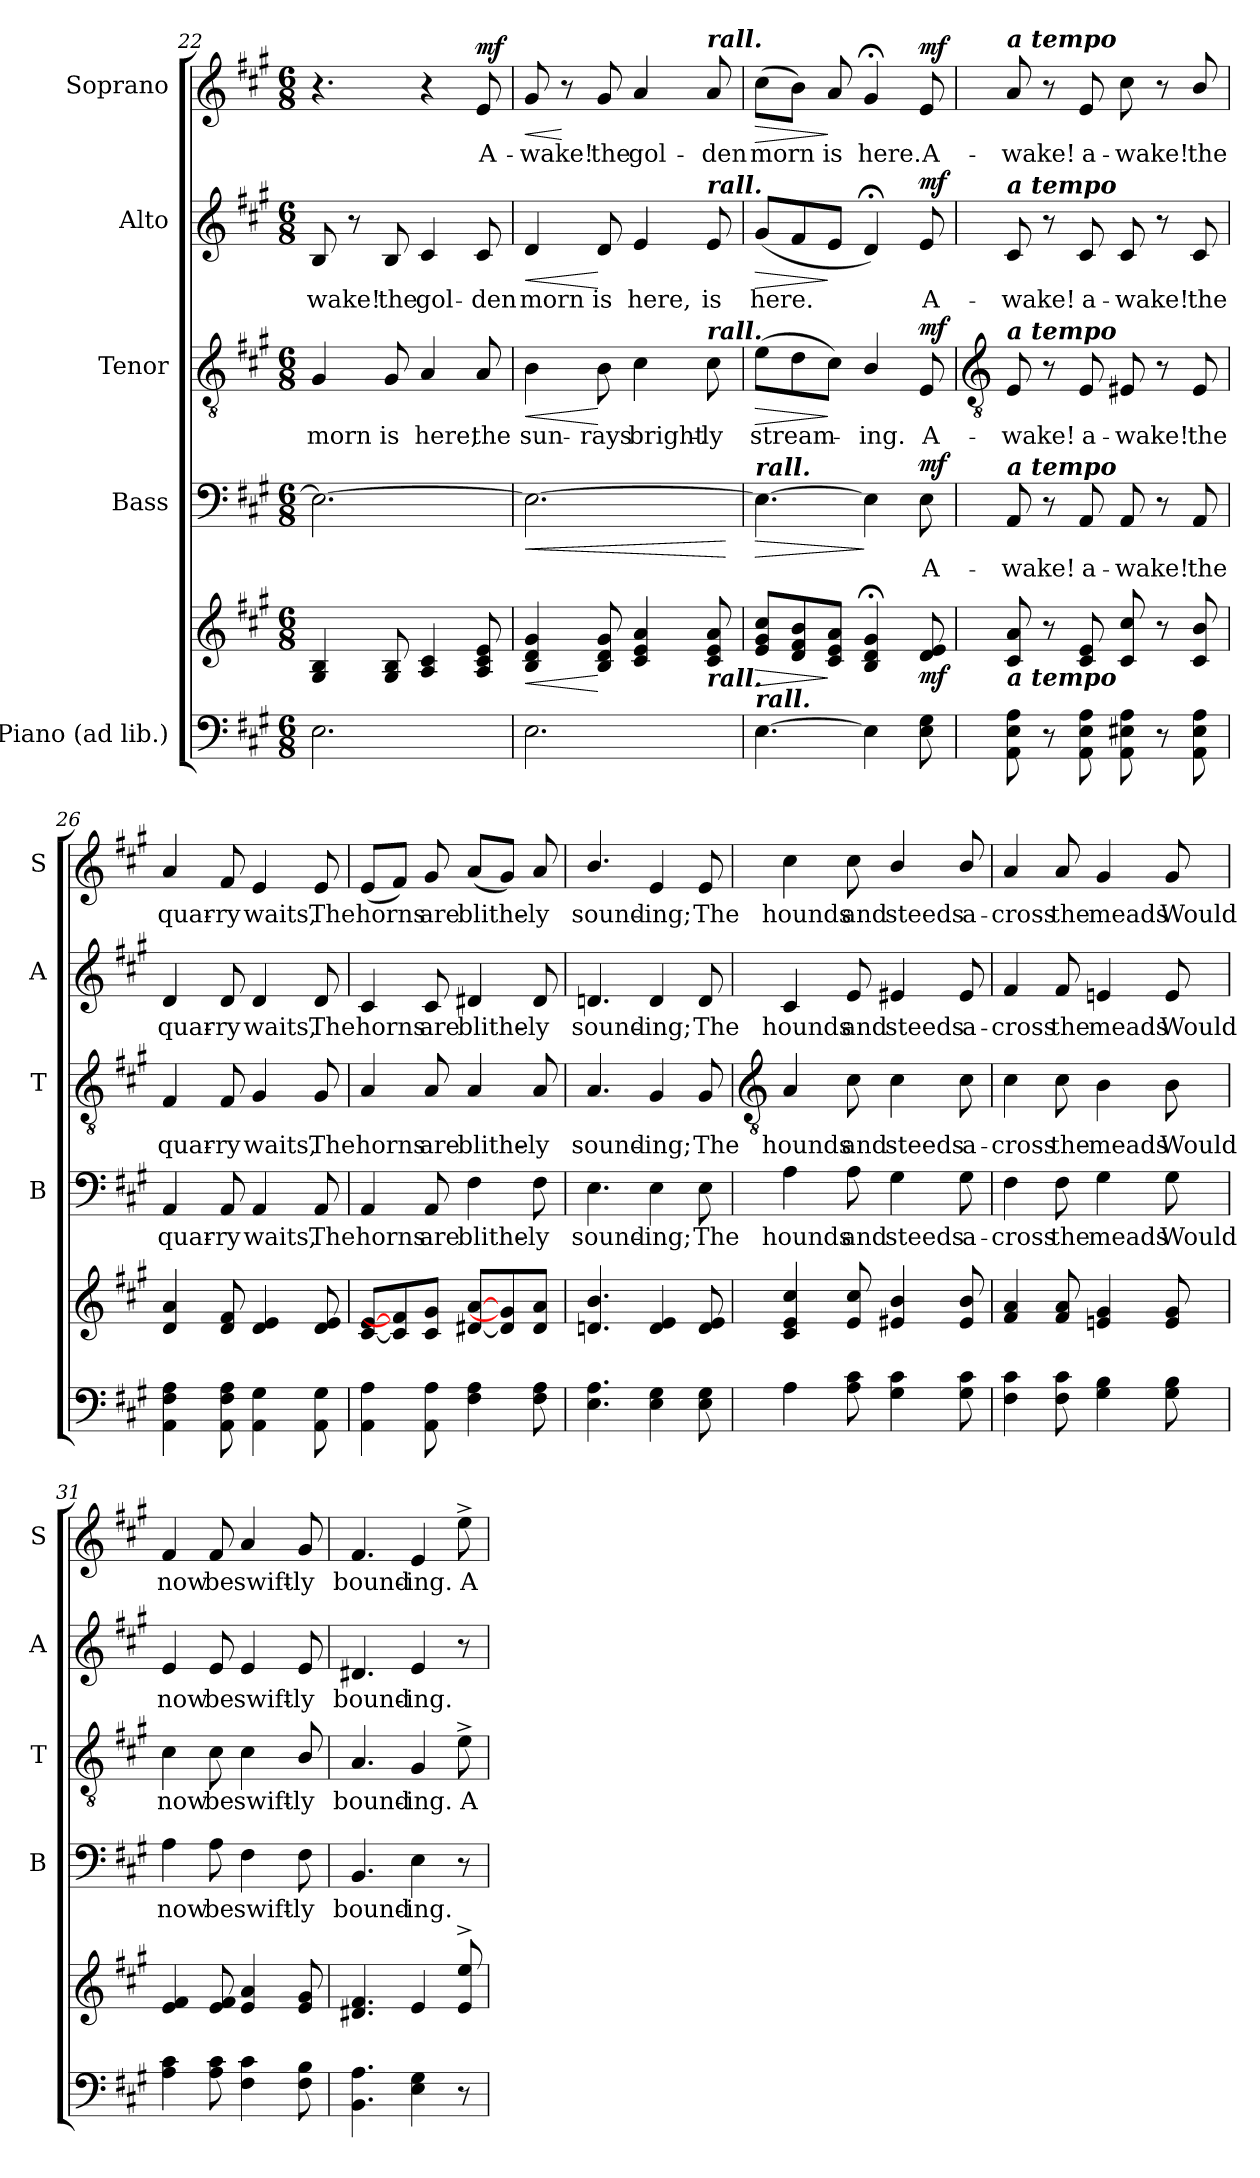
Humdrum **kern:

**kern	**kern	**dynam	**kern	**text	**dynam	**kern	**text	**dynam	**kern	**text	**dynam	**kern	**text	**dynam
*part5	*part5	*part5	*part4	*part4	*part4	*part3	*part3	*part3	*part2	*part2	*part2	*part1	*part1	*part1
*staff6	*staff5	*staff5/6	*staff4	*staff4	*staff4	*staff3	*staff3	*staff3	*staff2	*staff2	*staff2	*staff1	*staff1	*staff1
*I"Piano (ad lib.)	*	*	*I"Bass	*	*	*I"Tenor	*	*	*I"Alto	*	*	*I"Soprano	*	*
*	*	*	*I'B	*	*	*I'T	*	*	*I'A	*	*	*I'S	*	*
*clefF4	*clefG2	*	*clefF4	*	*	*clefGv2	*	*	*clefG2	*	*	*clefG2	*	*
*k[f#c#g#]	*k[f#c#g#]	*	*k[f#c#g#]	*	*	*k[f#c#g#]	*	*	*k[f#c#g#]	*	*	*k[f#c#g#]	*	*
*A:	*A:	*	*A:	*	*	*A:	*	*	*A:	*	*	*A:	*	*
*M6/8	*M6/8	*	*M6/8	*	*	*M6/8	*	*	*M6/8	*	*	*M6/8	*	*
=22	=22	=22	=22	=22	=22	=22	=22	=22	=22	=22	=22	=22	=22	=22
!	!	!	!	!	!	!	!LO:LY:b	!	!	!LO:LY:b	!	!	!	!
2.E	4G# 4B	.	2.E_	.	.	4G#	morn	.	8B	-wake!	.	4.r	.	.
.	.	.	.	.	.	.	.	.	8r	.	.	.	.	.
!	!	!	!	!	!	!	!LO:LY:b	!	!	!LO:LY:b	!	!	!	!
.	8G# 8B	.	.	.	.	8G#	is	.	8B	the	.	.	.	.
!	!	!	!	!	!	!	!LO:LY:b	!	!	!LO:LY:b	!	!	!	!
.	4A 4c#	.	.	.	.	4A	here,	.	4c#	gol-	.	4r	.	.
!	!	!	!	!	!	!	!LO:LY:b	!	!	!LO:LY:b	!	!	!LO:LY:b	!LO:DY:b
.	8A 8c# 8e	.	.	.	.	8A	the	.	8c#	-den	.	8e	A-	mf
=23	=23	=23	=23	=23	=23	=23	=23	=23	=23	=23	=23	=23	=23	=23
!	!	!LO:HP:b	!	!	!LO:HP:b	!	!LO:LY:b	!LO:HP:b	!	!LO:LY:b	!LO:HP:b	!	!LO:LY:b	!LO:HP:b
2.E	4B 4d 4g#	<	2.E_	.	<	4B	sun-	<	4d	morn	<	8g#	-wake!	<
.	.	.	.	.	.	.	.	.	.	.	.	8r	.	[
!	!	!	!	!	!	!	!LO:LY:b	!	!	!LO:LY:b	!	!	!LO:LY:b	!
.	8B 8d 8g#	[	.	.	.	8B	-rays	[	8d	is	[	8g#	the	.
!	!	!	!	!	!	!	!LO:LY:b	!	!	!LO:LY:b	!	!	!LO:LY:b	!
.	4c# 4e 4a	.	.	.	.	4c#	bright-	.	4e	here,	.	4a	gol-	.
!	!	!	!	!	!	!	!	!	!	!	!	!LO:TX:a:Bi:t=rall.	!	!
!	!	!	!	!	!	!	!	!	!LO:TX:a:Bi:t=rall.	!	!	!	!	!
!	!	!	!	!	!	!LO:TX:a:Bi:t=rall.	!	!	!	!	!	!	!	!
!	!LO:TX:b:Bi:t=rall.	!	!	!	!	!	!	!	!	!	!	!	!	!
!	!	!	!	!	!	!	!LO:LY:b	!	!	!LO:LY:b	!	!	!LO:LY:b	!
.	8c# 8e 8a	.	.	.	.	8c#	-ly	.	8e	is	.	8a	-den	.
.	.	.	.	.	[	.	.	.	.	.	.	.	.	.
=24	=24	=24	=24	=24	=24	=24	=24	=24	=24	=24	=24	=24	=24	=24
!	!	!	!LO:TX:a:Bi:t=rall.	!	!	!	!	!	!	!	!	!	!	!
!LO:TX:a:Bi:t=rall.	!	!	!	!	!	!	!	!	!	!	!	!	!	!
!	!	!LO:HP:b	!	!	!LO:HP:b	!	!LO:LY:b	!LO:HP:b	!	!LO:LY:b	!LO:HP:b	!	!LO:LY:b	!LO:HP:b
[4.E	8e 8g# 8cc#L	>	4.E_	.	>	(>8eL	stream-	>	(<8g#L	here.	>	(>8cc#L	morn	>
.	8d 8f# 8b	.	.	.	.	8d	.	.	8f#	.	.	8bJ)	.	.
!	!	!	!	!	!	!	!	!	!	!	!	!	!LO:LY:b	!
.	8c# 8e 8aJ	]	.	.	.	8c#J)	.	]	8eJ	.	]	8a	is	]
!	!	!	!	!	!	!	!LO:LY:b	!	!	!	!	!	!LO:LY:b	!
4E]	4B;< 4d;< 4g#;<	.	4E]	.	]	4B/	ing.	.	4d;<)	.	.	4g#;<	here.	.
!	!	!LO:DY:b	!	!LO:LY:b	!LO:DY:b	!	!LO:LY:b	!LO:DY:b	!	!LO:LY:b	!LO:DY:b	!	!LO:LY:b	!LO:DY:b
8E 8G#	8d 8e	mf	8E	A-	mf	8E	A-	mf	8e	A-	mf	8e	A-	mf
!!LO:LB:g=z
=25	=25	=25	=25	=25	=25	=25	=25	=25	=25	=25	=25	=25	=25	=25
*	*	*	*	*	*	*clefGv2	*	*	*	*	*	*	*	*
!	!	!	!	!	!	!	!	!	!	!	!	!LO:TX:a:Bi:t=a tempo	!	!
!	!	!	!	!	!	!	!	!	!LO:TX:a:Bi:t=a tempo	!	!	!	!	!
!	!	!	!	!	!	!LO:TX:a:Bi:t=a tempo	!	!	!	!	!	!	!	!
!	!	!	!LO:TX:a:Bi:t=a tempo	!	!	!	!	!	!	!	!	!	!	!
!	!LO:TX:b:Bi:t=a tempo	!	!	!	!	!	!	!	!	!	!	!	!	!
!	!	!	!	!LO:LY:b	!	!	!LO:LY:b	!	!	!LO:LY:b	!	!	!LO:LY:b	!
8AA 8E 8A	8c# 8a	.	8AA	-wake!	.	8E	-wake!	.	8c#	-wake!	.	8a	-wake!	.
8r	8r	.	8r	.	.	8r	.	.	8r	.	.	8r	.	.
!	!	!	!	!LO:LY:b	!	!	!LO:LY:b	!	!	!LO:LY:b	!	!	!LO:LY:b	!
8AA 8E 8A	8c# 8e	.	8AA	a-	.	8E	a-	.	8c#	a-	.	8e	a-	.
!	!	!	!	!LO:LY:b	!	!	!LO:LY:b	!	!	!LO:LY:b	!	!	!LO:LY:b	!
8AA 8E#X 8A	8c# 8cc#	.	8AA	-wake!	.	8E#X	-wake!	.	8c#	-wake!	.	8cc#	-wake!	.
8r	8r	.	8r	.	.	8r	.	.	8r	.	.	8r	.	.
!	!	!	!	!LO:LY:b	!	!	!LO:LY:b	!	!	!LO:LY:b	!	!	!LO:LY:b	!
8AA 8E# 8A	8c#/ 8b/	.	8AA	the	.	8E#	the	.	8c#	the	.	8b/	the	.
=26	=26	=26	=26	=26	=26	=26	=26	=26	=26	=26	=26	=26	=26	=26
!	!	!	!	!LO:LY:b	!	!	!LO:LY:b	!	!	!LO:LY:b	!	!	!LO:LY:b	!
4AA 4F# 4A	4d 4a	.	4AA	quar-	.	4F#	quar-	.	4d	quar-	.	4a	quar-	.
!	!	!	!	!LO:LY:b	!	!	!LO:LY:b	!	!	!LO:LY:b	!	!	!LO:LY:b	!
8AA 8F# 8A	8d 8f#	.	8AA	-ry	.	8F#	-ry	.	8d	-ry	.	8f#	-ry	.
!	!	!	!	!LO:LY:b	!	!	!LO:LY:b	!	!	!LO:LY:b	!	!	!LO:LY:b	!
4AA 4G#	4d 4e	.	4AA	waits,	.	4G#	waits,	.	4d	waits,	.	4e	waits,	.
!	!	!	!	!LO:LY:b	!	!	!LO:LY:b	!	!	!LO:LY:b	!	!	!LO:LY:b	!
8AA 8G#	8d 8e	.	8AA	The	.	8G#	The	.	8d	The	.	8e	The	.
=27	=27	=27	=27	=27	=27	=27	=27	=27	=27	=27	=27	=27	=27	=27
!	!	!	!	!LO:LY:b	!	!	!LO:LY:b	!	!	!LO:LY:b	!	!	!LO:LY:b	!
4AA 4A	[8c# [8eL	.	4AA	horns	.	4A	horns	.	4c#	horns	.	(<8eL	horns	.
.	8c#] 8f#]	.	.	.	.	.	.	.	.	.	.	8f#J)	.	.
!	!	!	!	!LO:LY:b	!	!	!LO:LY:b	!	!	!LO:LY:b	!	!	!LO:LY:b	!
8AA 8A	8c# 8g#J	.	8AA	are	.	8A	are	.	8c#	are	.	8g#	are	.
!	!	!	!	!LO:LY:b	!	!	!LO:LY:b	!	!	!LO:LY:b	!	!	!LO:LY:b	!
4F# 4A	[8d#X [8aL	.	4F#	blithe-	.	4A	blithe-	.	4d#X	blithe-	.	(<8aL	blithe-	.
.	8d#] 8g#]	.	.	.	.	.	.	.	.	.	.	8g#J)	.	.
!	!	!	!	!LO:LY:b	!	!	!LO:LY:b	!	!	!LO:LY:b	!	!	!LO:LY:b	!
8F# 8A	8d# 8aJ	.	8F#	-ly	.	8A	-ly	.	8d#	-ly	.	8a	ly	.
=28	=28	=28	=28	=28	=28	=28	=28	=28	=28	=28	=28	=28	=28	=28
!	!	!	!	!LO:LY:b	!	!	!LO:LY:b	!	!	!LO:LY:b	!	!	!LO:LY:b	!
4.E 4.A	4.dn/ 4.b/	.	4.E	sound-	.	4.A	sound-	.	4.dn	sound-	.	4.b/	sound-	.
!	!	!	!	!LO:LY:b	!	!	!LO:LY:b	!	!	!LO:LY:b	!	!	!LO:LY:b	!
4E 4G#	4d 4e	.	4E	-ing;	.	4G#	-ing;	.	4d	-ing;	.	4e	-ing;	.
!	!	!	!	!LO:LY:b	!	!	!LO:LY:b	!	!	!LO:LY:b	!	!	!LO:LY:b	!
8E 8G#	8d 8e	.	8E	The	.	8G#	The	.	8d	The	.	8e	The	.
!!LO:LB:g=z
=29	=29	=29	=29	=29	=29	=29	=29	=29	=29	=29	=29	=29	=29	=29
*	*	*	*	*	*	*clefGv2	*	*	*	*	*	*	*	*
*	*^	*	*	*	*	*	*	*	*	*	*	*	*	*
!	!	!LO:N:vis=1	!	!	!LO:LY:b	!	!	!LO:LY:b	!	!	!LO:LY:b	!	!	!LO:LY:b	!
4A	4c#/ 4e/ 4cc#/	2.ryy	.	4A	hounds	.	4A	hounds	.	4c#	hounds	.	4cc#	hounds	.
!	!	!	!	!	!LO:LY:b	!	!	!LO:LY:b	!	!	!LO:LY:b	!	!	!LO:LY:b	!
8A 8c#	8e/ 8cc#/	.	.	8A	and	.	8c#	and	.	8e	and	.	8cc#	and	.
!	!	!	!	!	!LO:LY:b	!	!	!LO:LY:b	!	!	!LO:LY:b	!	!	!LO:LY:b	!
4G# 4c#	4e#X/ 4b/	.	.	4G#	steeds	.	4c#	steeds	.	4e#X	steeds	.	4b/	steeds	.
!	!	!	!	!	!LO:LY:b	!	!	!LO:LY:b	!	!	!LO:LY:b	!	!	!LO:LY:b	!
8G# 8c#	8e#/ 8b/	.	.	8G#	a-	.	8c#	a-	.	8e#	a-	.	8b/	a-	.
=30	=30	=30	=30	=30	=30	=30	=30	=30	=30	=30	=30	=30	=30	=30	=30
!	!	!LO:N:vis=1	!	!	!LO:LY:b	!	!	!LO:LY:b	!	!	!LO:LY:b	!	!	!LO:LY:b	!
4F# 4c#	4f#/ 4a/	2.ryy	.	4F#	-cross	.	4c#	-cross	.	4f#	-cross	.	4a	-cross	.
!	!	!	!	!	!LO:LY:b	!	!	!LO:LY:b	!	!	!LO:LY:b	!	!	!LO:LY:b	!
8F# 8c#	8f#/ 8a/	.	.	8F#	the	.	8c#	the	.	8f#	the	.	8a	the	.
!	!	!	!	!	!LO:LY:b	!	!	!LO:LY:b	!	!	!LO:LY:b	!	!	!LO:LY:b	!
4G# 4B	4en/ 4g#/	.	.	4G#	meads	.	4B	meads	.	4en	meads	.	4g#	meads	.
!	!	!	!	!	!LO:LY:b	!	!	!LO:LY:b	!	!	!LO:LY:b	!	!	!LO:LY:b	!
8G# 8B	8e/ 8g#/	.	.	8G#	Would	.	8B	Would	.	8e	Would	.	8g#	Would	.
=31	=31	=31	=31	=31	=31	=31	=31	=31	=31	=31	=31	=31	=31	=31	=31
!	!	!LO:N:vis=1	!	!	!LO:LY:b	!	!	!LO:LY:b	!	!	!LO:LY:b	!	!	!LO:LY:b	!
4A 4c#	4e/ 4f#/	2.ryy	.	4A	now	.	4c#	now	.	4e	now	.	4f#	now	.
!	!	!	!	!	!LO:LY:b	!	!	!LO:LY:b	!	!	!LO:LY:b	!	!	!LO:LY:b	!
8A 8c#	8e/ 8f#/	.	.	8A	be	.	8c#	be	.	8e	be	.	8f#	be	.
!	!	!	!	!	!LO:LY:b	!	!	!LO:LY:b	!	!	!LO:LY:b	!	!	!LO:LY:b	!
4F# 4c#	4e/ 4a/	.	.	4F#	swift-	.	4c#	swift-	.	4e	swift-	.	4a	swift-	.
!	!	!	!	!	!LO:LY:b	!	!	!LO:LY:b	!	!	!LO:LY:b	!	!	!LO:LY:b	!
8F# 8B	8e/ 8g#/	.	.	8F#	-ly	.	8B/	-ly	.	8e	-ly	.	8g#	-ly	.
=32	=32	=32	=32	=32	=32	=32	=32	=32	=32	=32	=32	=32	=32	=32	=32
!	!	!LO:N:vis=1	!	!	!LO:LY:b	!	!	!LO:LY:b	!	!	!LO:LY:b	!	!	!LO:LY:b	!
4.BB 4.A	4.d#X/ 4.f#/	2.ryy	.	4.BB	bound-	.	4.A	bound-	.	4.d#X	bound-	.	4.f#	bound-	.
!	!	!	!	!	!LO:LY:b	!	!	!LO:LY:b	!	!	!LO:LY:b	!	!	!LO:LY:b	!
4E 4G#	4e/	.	.	4E	-ing.	.	4G#	-ing.	.	4e	-ing.	.	4e	-ing.	.
!	!	!	!	!	!	!	!	!LO:LY:b	!	!	!	!	!	!LO:LY:b	!
8r	8e/^ 8ee/^	.	.	8r	.	.	8e^	A-	.	8r	.	.	8ee^	A-	.
*	*v	*v	*	*	*	*	*	*	*	*	*	*	*	*	*
=	=	=	=	=	=	=	=	=	=	=	=	=	=	=
*-	*-	*-	*-	*-	*-	*-	*-	*-	*-	*-	*-	*-	*-	*-
